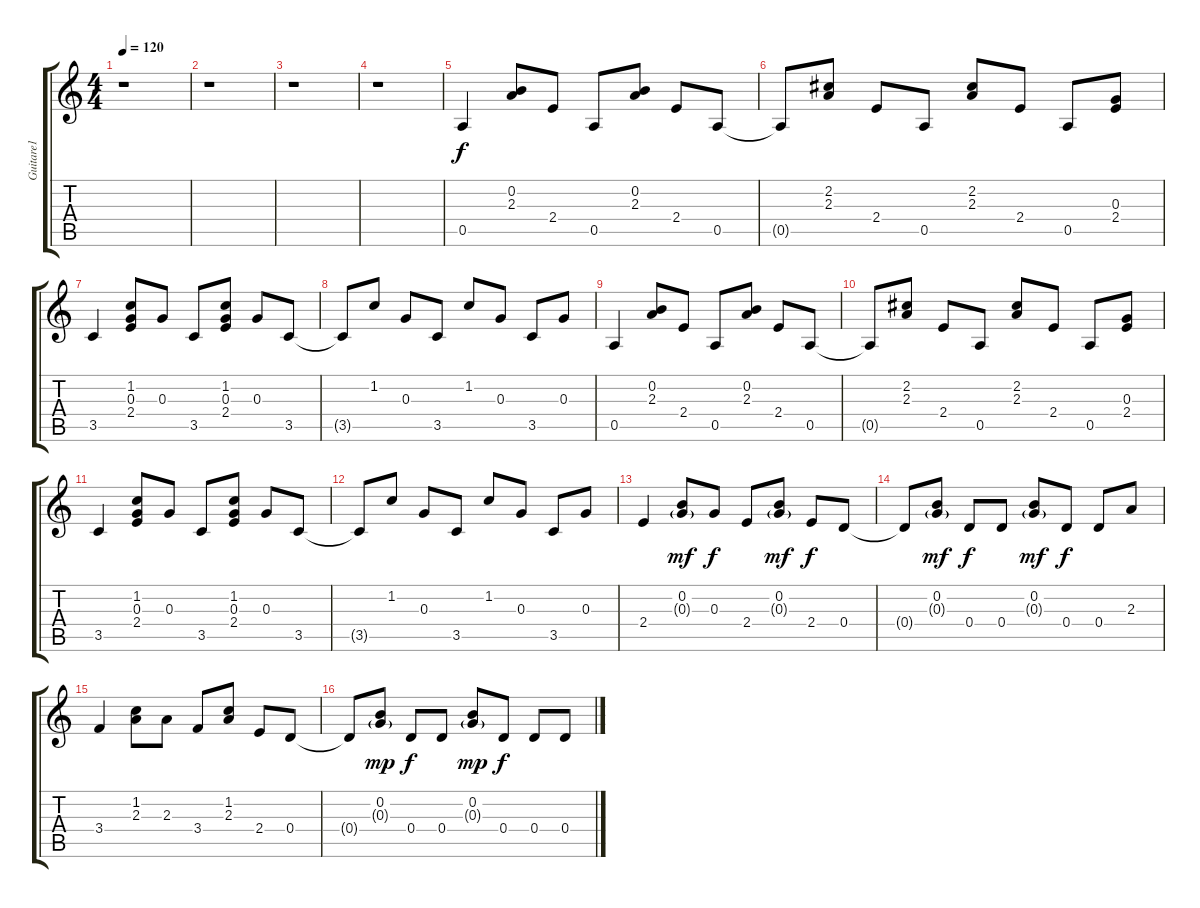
\track ("Guitare1" "Guitare1") {instrument acousticguitarsteel}
\staff {score tabs}
\tuning (E4 B3 G3 D3 A2 E2) {hide}
\ts (4 4)
\tempo 120
\clef g2
\ks c
r.1{dy f instrument acousticguitarsteel} |
r.1 |
r.1 |
r.1 |
0.5.4 (0.2 2.3).8 2.4.8 0.5.8 (0.2 2.3).8 2.4.8 0.5.8 |
0.5{t}.8 (2.2 2.3).8 2.4.8 0.5.8 (2.2 2.3).8 2.4.8 0.5.8 (0.3 2.4).8 |
3.5.4 (1.2 0.3 2.4).8 0.3.8 3.5.8 (1.2 0.3 2.4).8 0.3.8 3.5.8 |
3.5{t}.8 1.2.8 0.3.8 3.5.8 1.2.8 0.3.8 3.5.8 0.3.8 |
0.5.4 (0.2 2.3).8 2.4.8 0.5.8 (0.2 2.3).8 2.4.8 0.5.8 |
0.5{t}.8 (2.2 2.3).8 2.4.8 0.5.8 (2.2 2.3).8 2.4.8 0.5.8 (0.3 2.4).8 |
3.5.4 (1.2 0.3 2.4).8 0.3.8 3.5.8 (1.2 0.3 2.4).8 0.3.8 3.5.8 |
3.5{t}.8 1.2.8 0.3.8 3.5.8 1.2.8 0.3.8 3.5.8 0.3.8 |
2.4.4 (0.2 0.3{g}).8{dy mf} 0.3.8{dy f} 2.4.8 (0.2 0.3{g}).8{dy mf} 2.4.8{dy f} 0.4.8 |
0.4{t}.8 (0.2 0.3{g}).8{dy mf} 0.4.8{dy f} 0.4.8 (0.2 0.3{g}).8{dy mf} 0.4.8{dy f} 0.4.8 2.3.8 |
3.4.4 (1.2 2.3).8 2.3.8 3.4.8 (1.2 2.3).8 2.4.8 0.4.8 |
0.4{t}.8 (0.2 0.3{g}).8{dy mp} 0.4.8{dy f} 0.4.8 (0.2 0.3{g}).8{dy mp} 0.4.8{dy f} 0.4.8 0.4.8
